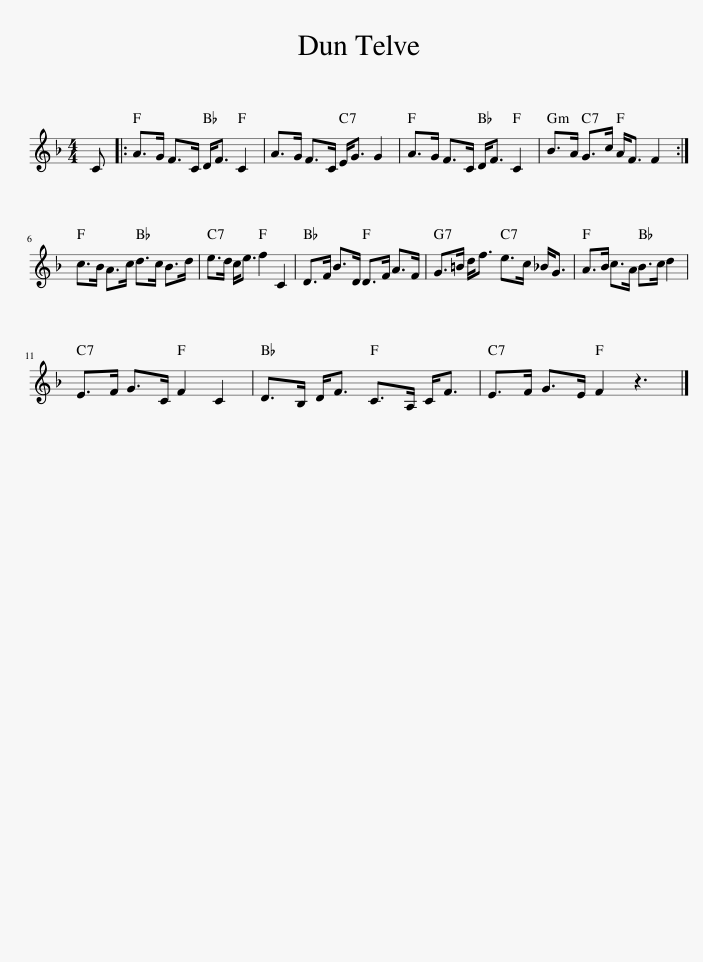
X:1
L:1/8
M:4/4
I:linebreak $
K:F
V:1 treble
V:1
 C |: A>G F>C D<F C2 | A>G F>C E<G G2 | A>G F>C D<F C2 | B>A G>c A<F F2 :|$ %5
 c>B A>c d>c B>d | e>d c<e f2 C2 | D>F B>D D>F A>F | G>=B d<f e>c _B<G | A>B c>A B>c d2 |$ %10
 E>F G>C F2 C2 | D>B, D<F C>A, C<F | E>F G>E F2 z3 |] %13
